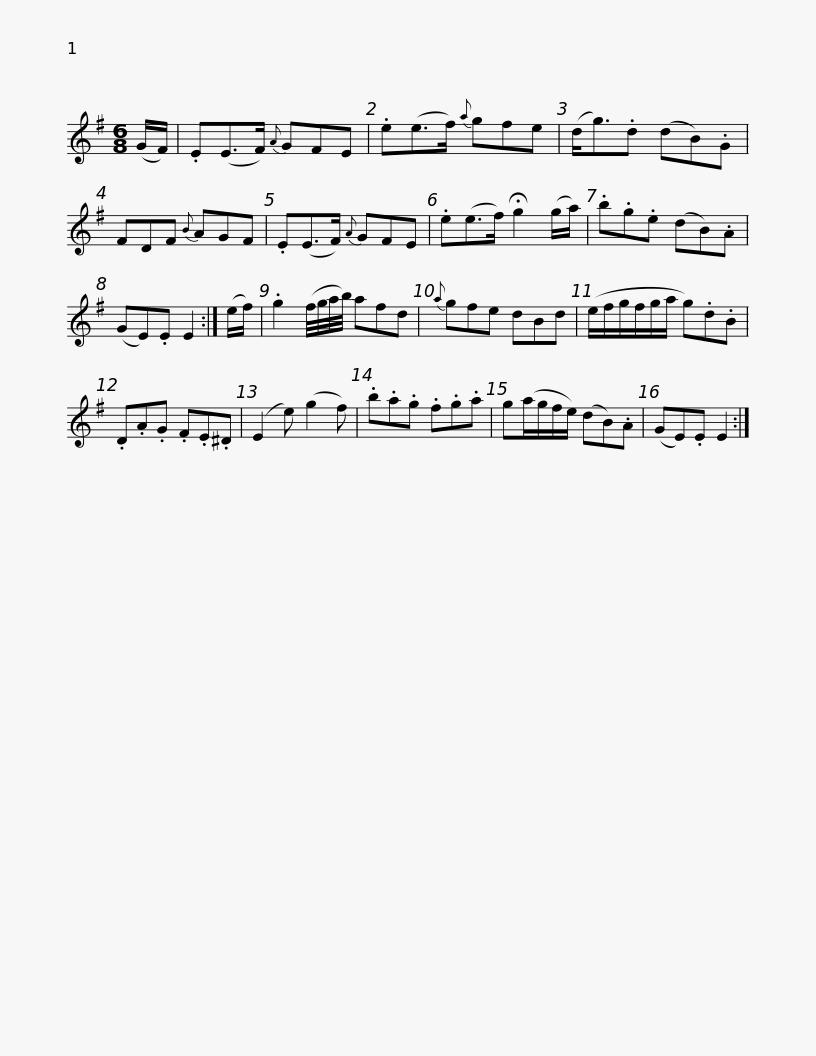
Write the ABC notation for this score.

X:1
L:1/8
M:6/8
I:linebreak $
K:Emin
V:1 treble
V:1
 (G/F/) | .E(E>F){A} GFE | .e(e>f){a} gfe | (d<g).d (dB).G | FDF{B} AGF | %5
 .E(E>F){A} GFE | .e(e>f) !fermata!g2 (g/a/) |$ .b.g.e (dB).A | (GE).E E2 :| (e/f/) | %10
 .g2 (f/4g/4a/4b/4) afd |{a} gfe dBd | (e/f/g/f/g/a/ g).d.B | .D.A.G .F.E.^D |$ (E2 e) (g2 f) | %15
 .b.a.g .f.g.a | g(a/g/f/e/) (dB).A | (GE).E E2 :| %18
